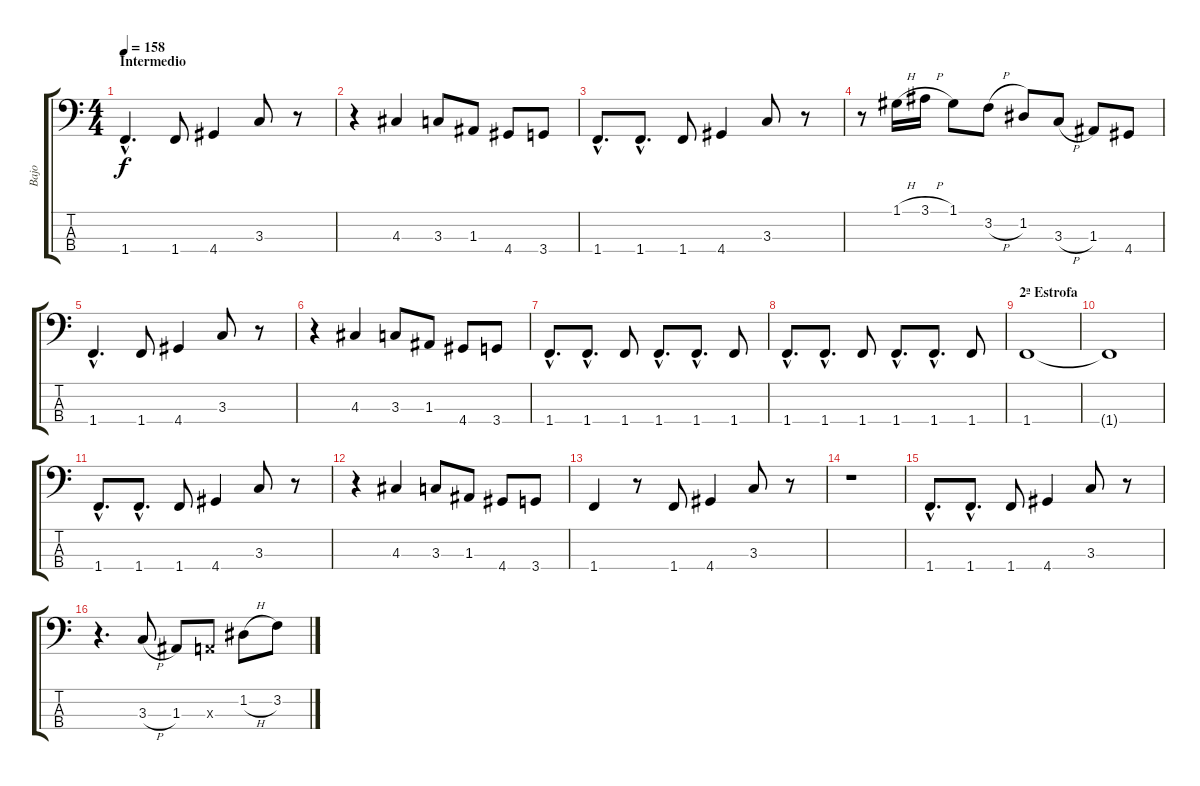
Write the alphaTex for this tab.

\track ("Bajo" "Bajo") {instrument electricbassfinger}
\staff {score tabs}
\tuning (G2 D2 A1 E1) {hide}
\ts (4 4)
\section ("" "Intermedio")
\tempo 158
\clef f4
\ks c
1.4{hac}.4{d dy f instrument slapbass2} 1.4.8 4.4.4 3.3.8 r.8 |
r.4 4.3.4 3.3.8 1.3.8 4.4.8 3.4.8 |
1.4{hac}.8{d} 1.4{hac}.8{d} 1.4.8 4.4.4 3.3.8 r.8 |
r.8 1.1{h}.16 3.1{h}.16 1.1.8 3.2{h}.8 1.2.8 3.3{h}.8 1.3.8 4.4.8 |
1.4{hac}.4{d} 1.4.8 4.4.4 3.3.8 r.8 |
r.4 4.3.4 3.3.8 1.3.8 4.4.8 3.4.8 |
1.4{hac}.8{d} 1.4{hac}.8{d} 1.4.8 1.4{hac}.8{d} 1.4{hac}.8{d} 1.4.8 |
1.4{hac}.8{d} 1.4{hac}.8{d} 1.4.8 1.4{hac}.8{d} 1.4{hac}.8{d} 1.4.8 |
\section ("" "2ª Estrofa")
1.4.1 |
1.4{t}.1 |
1.4{hac}.8{d} 1.4{hac}.8{d} 1.4.8 4.4.4 3.3.8 r.8 |
r.4 4.3.4 3.3.8 1.3.8 4.4.8 3.4.8 |
1.4.4 r.8 1.4.8 4.4.4 3.3.8 r.8 |
r.1 |
1.4{hac}.8{d} 1.4{hac}.8{d} 1.4.8 4.4.4 3.3.8 r.8 |
r.4{d} 3.3{h}.8 1.3.8 0.3{x}.8 1.2{h}.8 3.2.8
